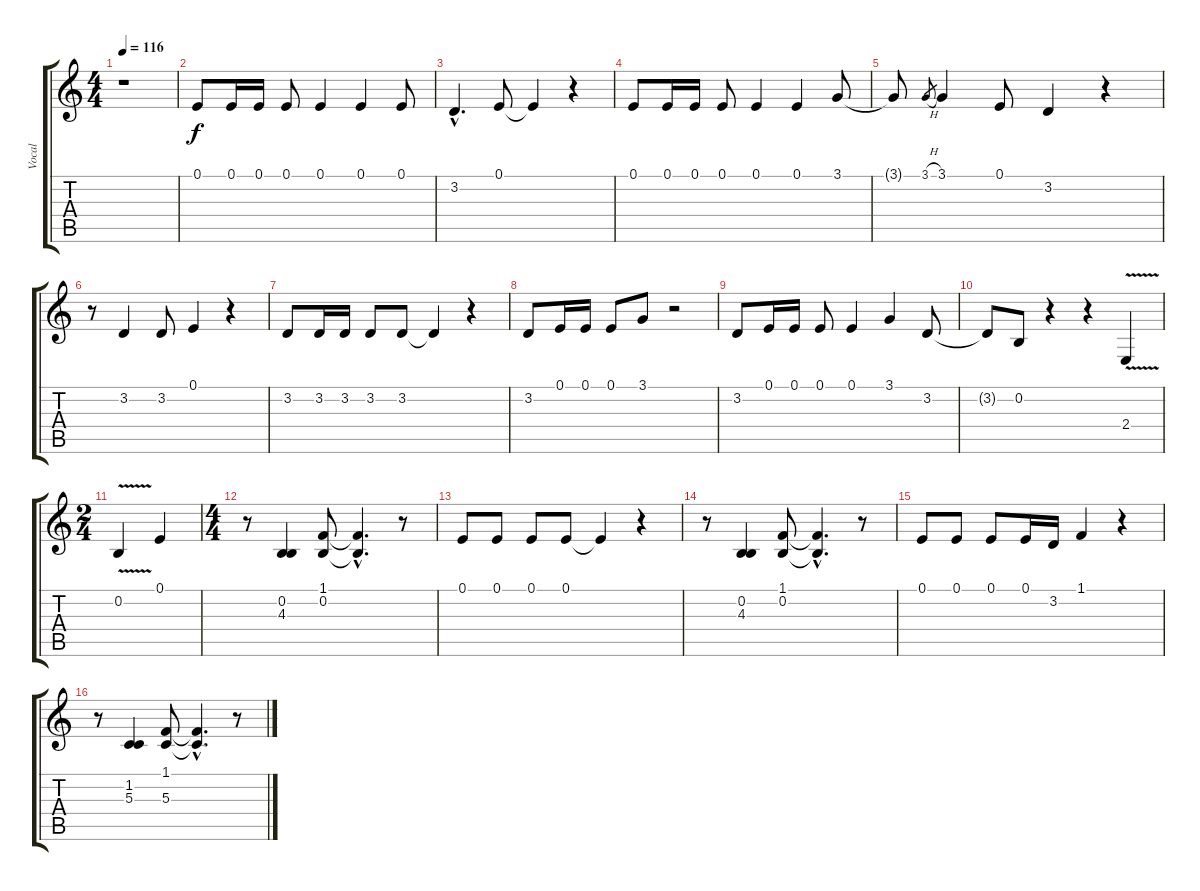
\track ("Vocal" "Vocal") {instrument trumpet}
\staff {score tabs}
\tuning (E4 B3 G3 D3 A2 E2) {hide}
\ts (4 4)
\tempo 116
\clef g2
\ks c
r.1{dy f} |
0.1.8 0.1.16 0.1.16 0.1.8 0.1.4 0.1.4 0.1.8 |
3.2{hac}.4{d} 0.1.8 0.1{t}.4 r.4 |
0.1.8 0.1.16 0.1.16 0.1.8 0.1.4 0.1.4 3.1.8 |
3.1{t}.8 3.1{h}.8{gr} 3.1.4 0.1.8 3.2.4 r.4 |
r.8 3.2.4 3.2.8 0.1.4 r.4 |
3.2.8 3.2.16 3.2.16 3.2.8 3.2.8 3.2{t}.4 r.4 |
3.2.8 0.1.16 0.1.16 0.1.8 3.1.8 r.2 |
3.2.8 0.1.16 0.1.16 0.1.8 0.1.4 3.1.4 3.2.8 |
3.2{t}.8 0.2.8 r.4 r.4 2.4{v}.4 |
\ts (2 4)
0.2{v}.4 0.1.4 |
\ts (4 4)
r.8 (0.2 4.3).4 (1.1 0.2).8 (1.1{hac t} 0.2{hac t}).4{d} r.8 |
0.1.8 0.1.8 0.1.8 0.1.8 0.1{t}.4 r.4 |
r.8 (0.2 4.3).4 (1.1 0.2).8 (1.1{hac t} 0.2{hac t}).4{d} r.8 |
0.1.8 0.1.8 0.1.8 0.1.16 3.2.16 1.1.4 r.4 |
r.8 (1.2 5.3).4 (1.1 5.3).8 (1.1{hac t} 5.3{hac t}).4{d} r.8
